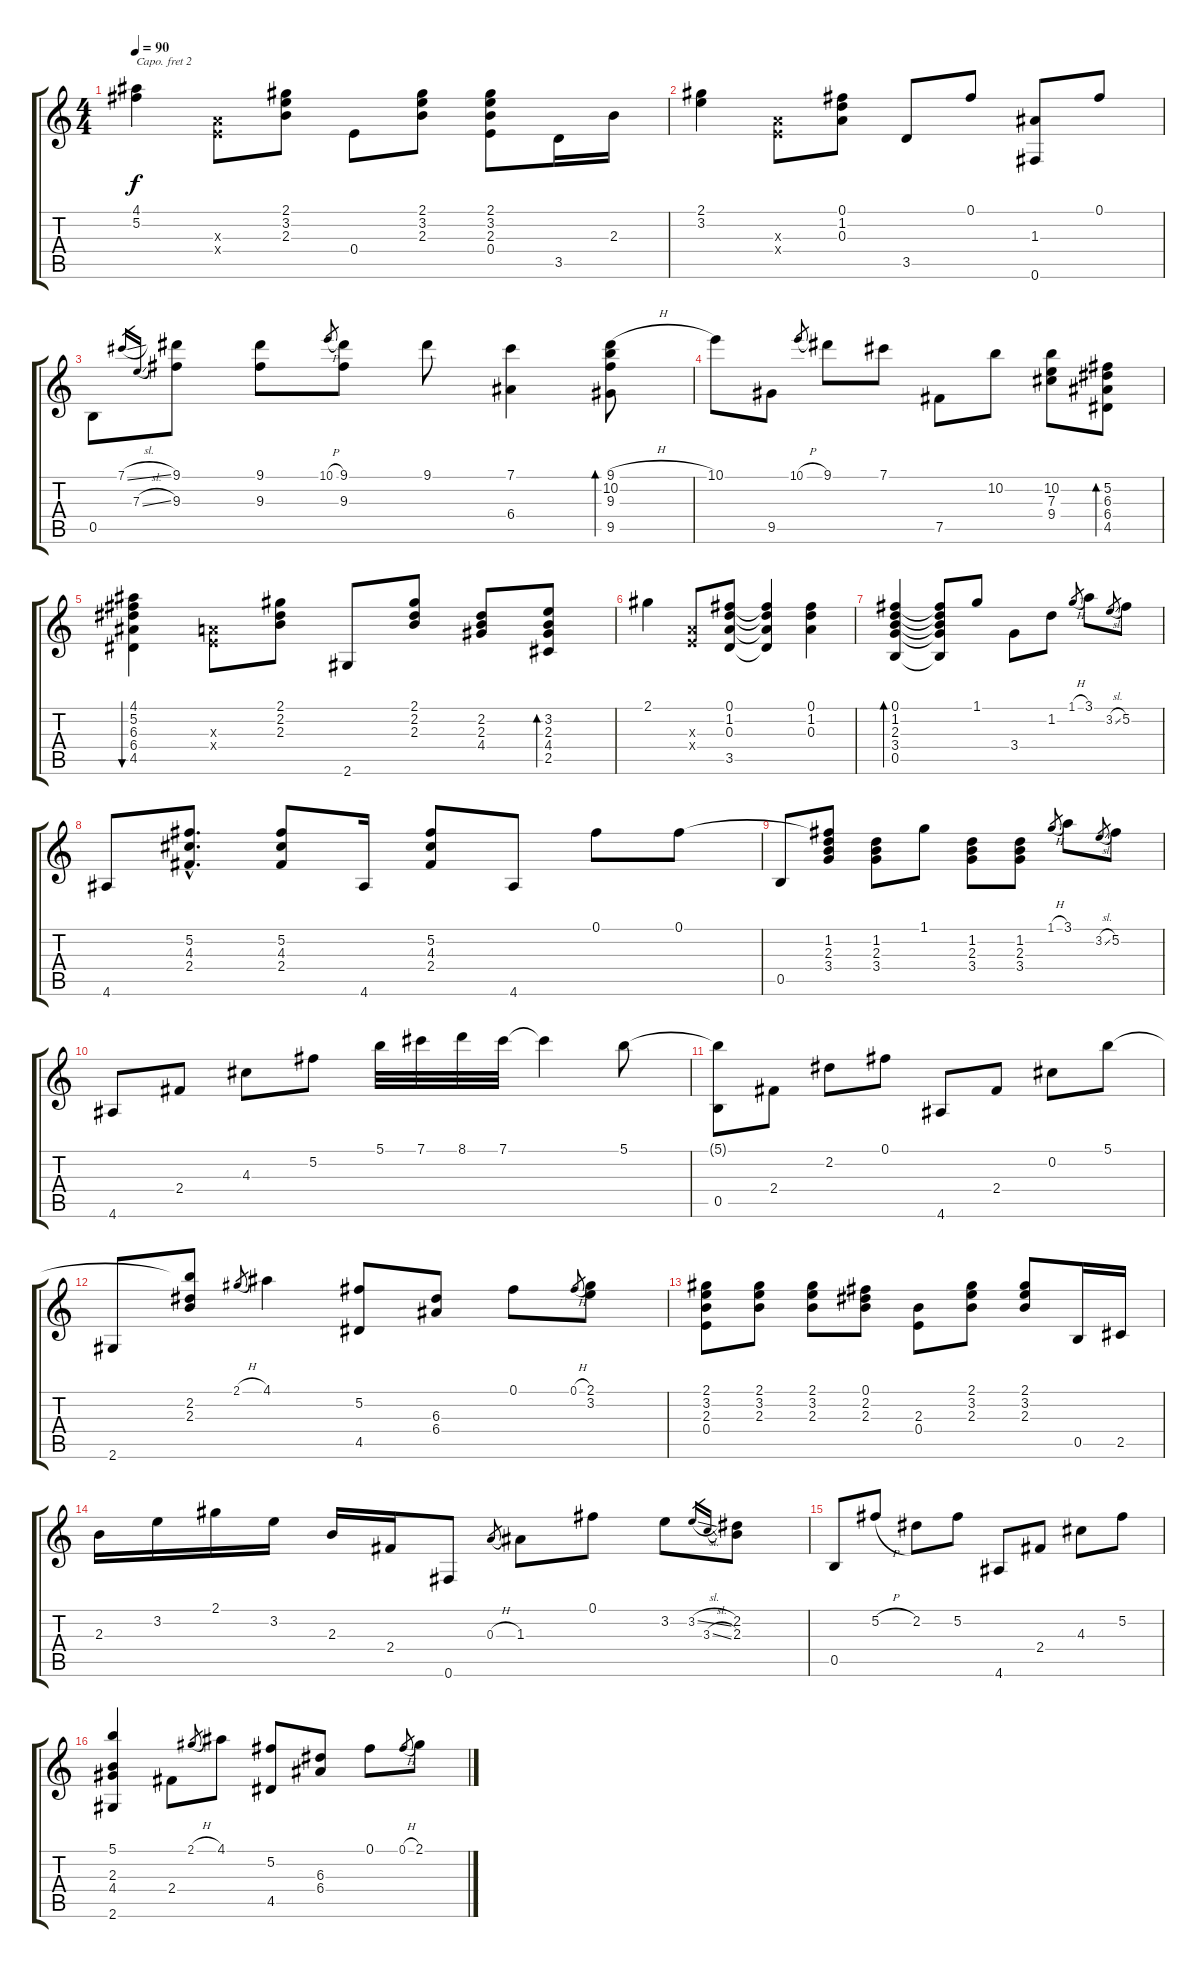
\track "" {instrument acousticguitarsteel}
\staff {score tabs}
\capo 2
\tuning (E4 B3 G3 D3 A2 E2) {hide}
\ts (4 4)
\tempo 90
\clef g2
\ks c
(4.1 5.2).4{dy f} (0.3{x} 0.4{x}).8 (2.1 3.2 2.3).8 0.4.8 (2.1 3.2 2.3).8 (2.1 3.2 2.3 0.4).8 3.5.16 2.3.16 |
(2.1 3.2).4 (0.3{x} 0.4{x}).8 (0.1 1.2 0.3).8 3.5.8 0.1.8 (1.3 0.6).8 0.1.8 |
0.5.8 7.1{sl}.16{gr} 7.3{sl}.16{gr} (9.1 9.3).8 (9.1 9.3).8 10.1{h}.8{gr} (9.1 9.3).8 9.1.8 (7.1 6.4).4 (9.1{h} 10.2 9.3 9.5).8{bd 240} |
10.1.8 9.5.8 10.1{h}.8{gr} 9.1.8 7.1.8 7.5.8 10.2.8 (10.2 7.3 9.4).8 (5.2 6.3 6.4 4.5).8{bd 480} |
(4.1 5.2 6.3 6.4 4.5).4{bu 480} (0.3{x} 0.4{x}).8 (2.1 2.2 2.3).8 2.6.8 (2.1 2.2 2.3).8 (2.2 2.3 4.4).8 (3.2 2.3 4.4 2.5).8{bd 480} |
2.1.4 (0.3{x} 0.4{x}).8 (0.1 1.2 0.3 3.5).8 (0.1{t} 1.2{t} 0.3{t} 3.5{t}).4 (0.1 1.2 0.3).4 |
(0.1 1.2 2.3 3.4 0.5).4{bd 480} (0.1{t} 1.2{t} 2.3{t} 3.4{t} 0.5{t}).8 1.1.8 3.4.8 1.2.8 1.1{h}.8{gr} 3.1.8 3.2{sl}.8{gr} 5.2.8 |
4.6.8 (5.2{hac} 4.3{hac} 2.4{hac}).8{d} (5.2 4.3 2.4).8 4.6.16 (5.2 4.3 2.4).8 4.6.8 0.1.8 0.1.8 |
0.5.8 (0.1{t} 1.2 2.3 3.4).8 (1.2 2.3 3.4).8 1.1.8 (1.2 2.3 3.4).8 (1.2 2.3 3.4).8 1.1{h}.8{gr} 3.1.8 3.2{sl}.8{gr} 5.2.8 |
4.6.8 2.4.8 4.3.8 5.2.8 5.1.32 7.1.32 8.1.32 7.1.32 7.1{t}.4 5.1.8 |
(5.1{t} 0.5).8 2.4.8 2.2.8 0.1.8 4.6.8 2.4.8 0.2.8 5.1.8 |
2.6.8 (5.1{t} 2.2 2.3).8 2.1{h}.8{gr} 4.1.4 (5.2 4.5).8 (6.3 6.4).8 0.1.8 0.1{h}.8{gr} (2.1 3.2).8 |
(2.1 3.2 2.3 0.4).8 (2.1 3.2 2.3).8 (2.1 3.2 2.3).8 (0.1 2.2 2.3).8 (2.3 0.4).8 (2.1 3.2 2.3).8 (2.1 3.2 2.3).8 0.5.16 2.5.16 |
2.3.16 3.2.16 2.1.16 3.2.16 2.3.16 2.4.16 0.6.8 0.3{h}.8{gr} 1.3.8 0.1.8 3.2.8 3.2{sl}.16{gr} 3.3{sl}.16{gr} (2.2 2.3).8 |
0.5.8 5.2{h}.8 2.2.8 5.2.8 4.6.8 2.4.8 4.3.8 5.2.8 |
(5.1 2.3 4.4 2.6).4 2.4.8 2.1{h}.8{gr} 4.1.8 (5.2 4.5).8 (6.3 6.4).8 0.1.8 0.1{h}.8{gr} 2.1.8
